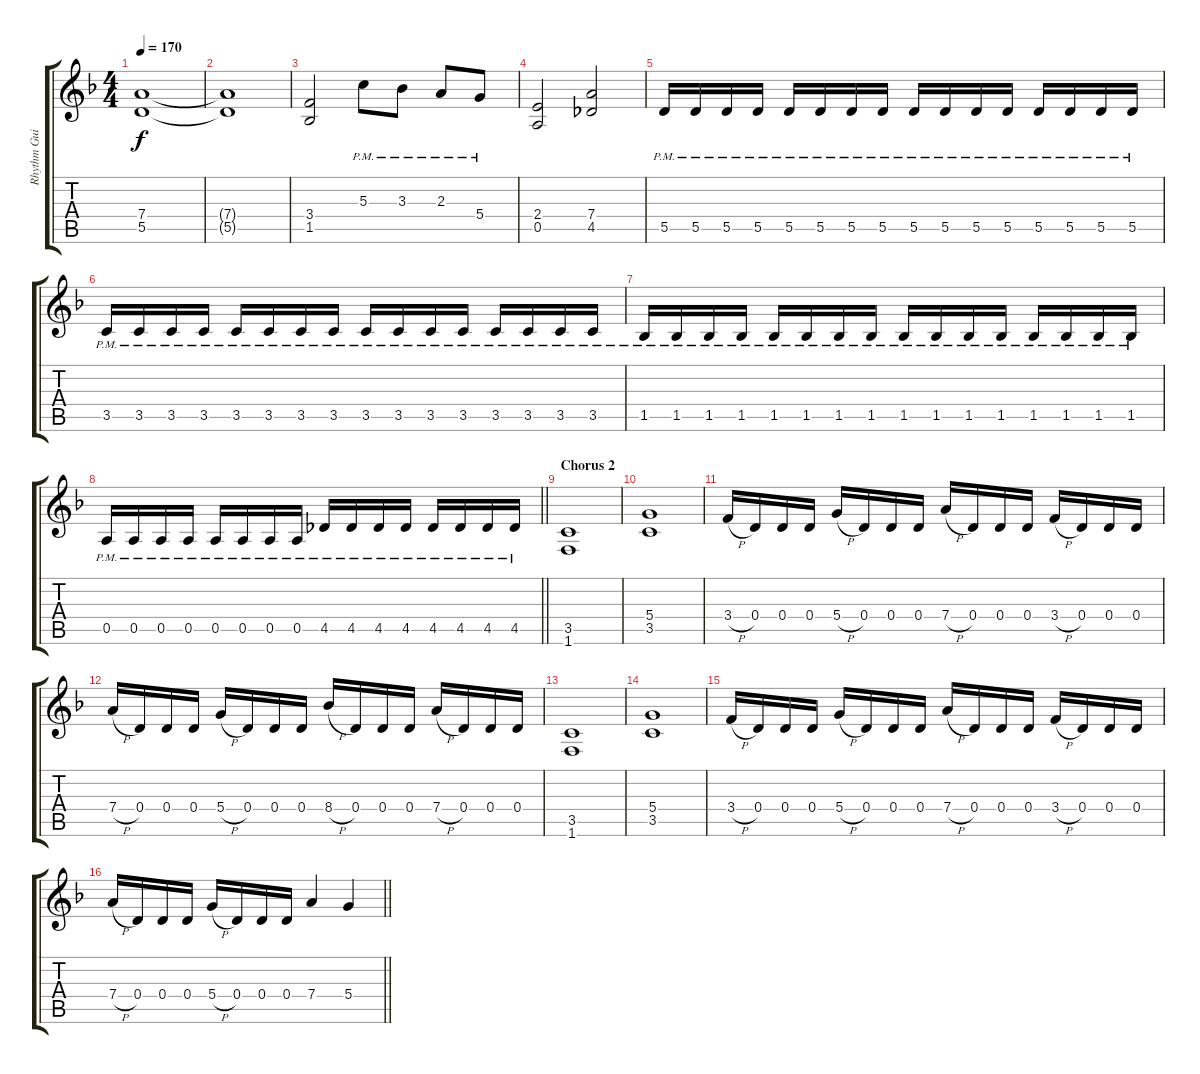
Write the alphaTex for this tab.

\track ("Rhythm Guitar 2: Tapani Kangas" "Rhythm Gui") {instrument distortionguitar}
\staff {score tabs}
\tuning (E4 B3 G3 D3 A2 E2) {hide}
\ts (4 4)
\tempo 170
\clef g2
\ks dminor
(7.4 5.5).1{dy f} |
(7.4{t} 5.5{t}).1 |
(3.4 1.5).2 5.3{pm}.8 3.3{pm}.8 2.3{pm}.8 5.4{pm}.8 |
(2.4 0.5).2 (7.4 4.5).2 |
5.5{pm}.16 5.5{pm}.16 5.5{pm}.16 5.5{pm}.16 5.5{pm}.16 5.5{pm}.16 5.5{pm}.16 5.5{pm}.16 5.5{pm}.16 5.5{pm}.16 5.5{pm}.16 5.5{pm}.16 5.5{pm}.16 5.5{pm}.16 5.5{pm}.16 5.5{pm}.16 |
3.5{pm}.16 3.5{pm}.16 3.5{pm}.16 3.5{pm}.16 3.5{pm}.16 3.5{pm}.16 3.5{pm}.16 3.5{pm}.16 3.5{pm}.16 3.5{pm}.16 3.5{pm}.16 3.5{pm}.16 3.5{pm}.16 3.5{pm}.16 3.5{pm}.16 3.5{pm}.16 |
1.5{pm}.16 1.5{pm}.16 1.5{pm}.16 1.5{pm}.16 1.5{pm}.16 1.5{pm}.16 1.5{pm}.16 1.5{pm}.16 1.5{pm}.16 1.5{pm}.16 1.5{pm}.16 1.5{pm}.16 1.5{pm}.16 1.5{pm}.16 1.5{pm}.16 1.5{pm}.16 |
\barLineRight lightlight
0.5{pm}.16 0.5{pm}.16 0.5{pm}.16 0.5{pm}.16 0.5{pm}.16 0.5{pm}.16 0.5{pm}.16 0.5{pm}.16 4.5{pm}.16 4.5{pm}.16 4.5{pm}.16 4.5{pm}.16 4.5{pm}.16 4.5{pm}.16 4.5{pm}.16 4.5{pm}.16 |
\section ("" "Chorus 2")
(3.5 1.6).1 |
(5.4 3.5).1 |
3.4{h}.16 0.4.16 0.4.16 0.4.16 5.4{h}.16 0.4.16 0.4.16 0.4.16 7.4{h}.16 0.4.16 0.4.16 0.4.16 3.4{h}.16 0.4.16 0.4.16 0.4.16 |
7.4{h}.16 0.4.16 0.4.16 0.4.16 5.4{h}.16 0.4.16 0.4.16 0.4.16 8.4{h}.16 0.4.16 0.4.16 0.4.16 7.4{h}.16 0.4.16 0.4.16 0.4.16 |
(3.5 1.6).1 |
(5.4 3.5).1 |
3.4{h}.16 0.4.16 0.4.16 0.4.16 5.4{h}.16 0.4.16 0.4.16 0.4.16 7.4{h}.16 0.4.16 0.4.16 0.4.16 3.4{h}.16 0.4.16 0.4.16 0.4.16 |
\barLineRight lightlight
7.4{h}.16 0.4.16 0.4.16 0.4.16 5.4{h}.16 0.4.16 0.4.16 0.4.16 7.4.4 5.4.4
